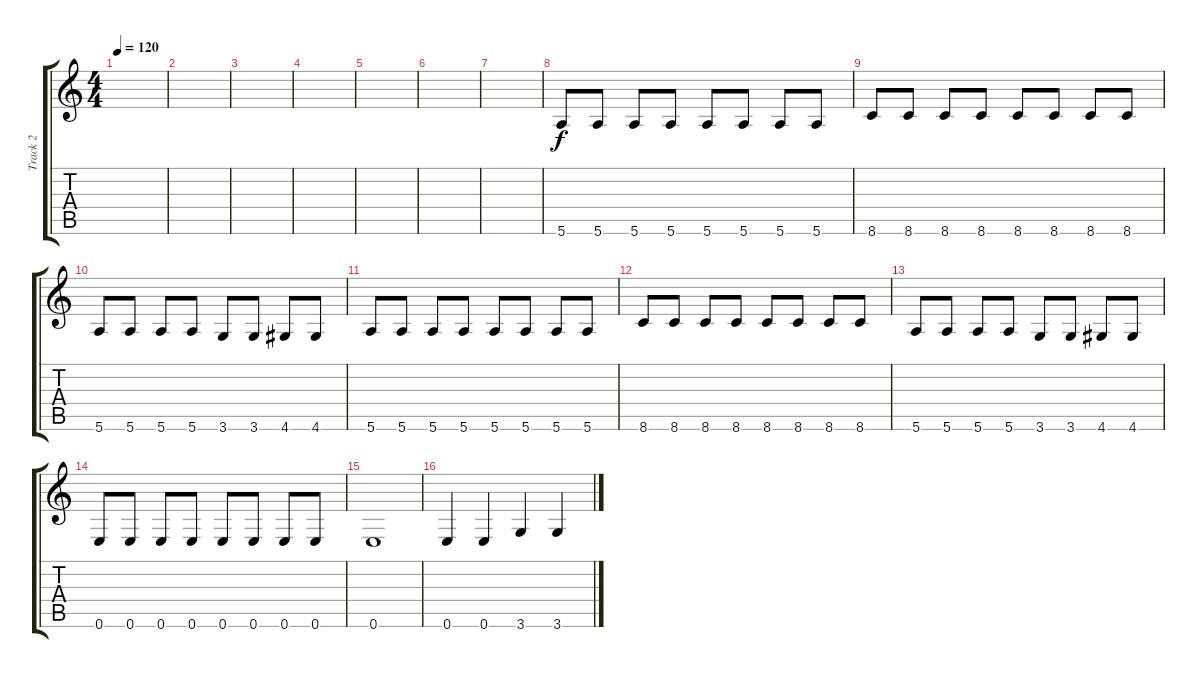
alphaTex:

\track ("Track 2" "Track 2") {instrument electricbassfinger}
\staff {score tabs}
\tuning (E4 B3 G3 D3 A2 E2) {hide}
\ts (4 4)
\tempo 120
\clef g2
\ks c
|
|
|
|
|
|
|
5.6.8 5.6.8 5.6.8 5.6.8 5.6.8 5.6.8 5.6.8 5.6.8 |
8.6.8 8.6.8 8.6.8 8.6.8 8.6.8 8.6.8 8.6.8 8.6.8 |
5.6.8 5.6.8 5.6.8 5.6.8 3.6.8 3.6.8 4.6.8 4.6.8 |
5.6.8 5.6.8 5.6.8 5.6.8 5.6.8 5.6.8 5.6.8 5.6.8 |
8.6.8 8.6.8 8.6.8 8.6.8 8.6.8 8.6.8 8.6.8 8.6.8 |
5.6.8 5.6.8 5.6.8 5.6.8 3.6.8 3.6.8 4.6.8 4.6.8 |
0.6.8 0.6.8 0.6.8 0.6.8 0.6.8 0.6.8 0.6.8 0.6.8 |
0.6.1 |
0.6.4 0.6.4 3.6.4 3.6.4
